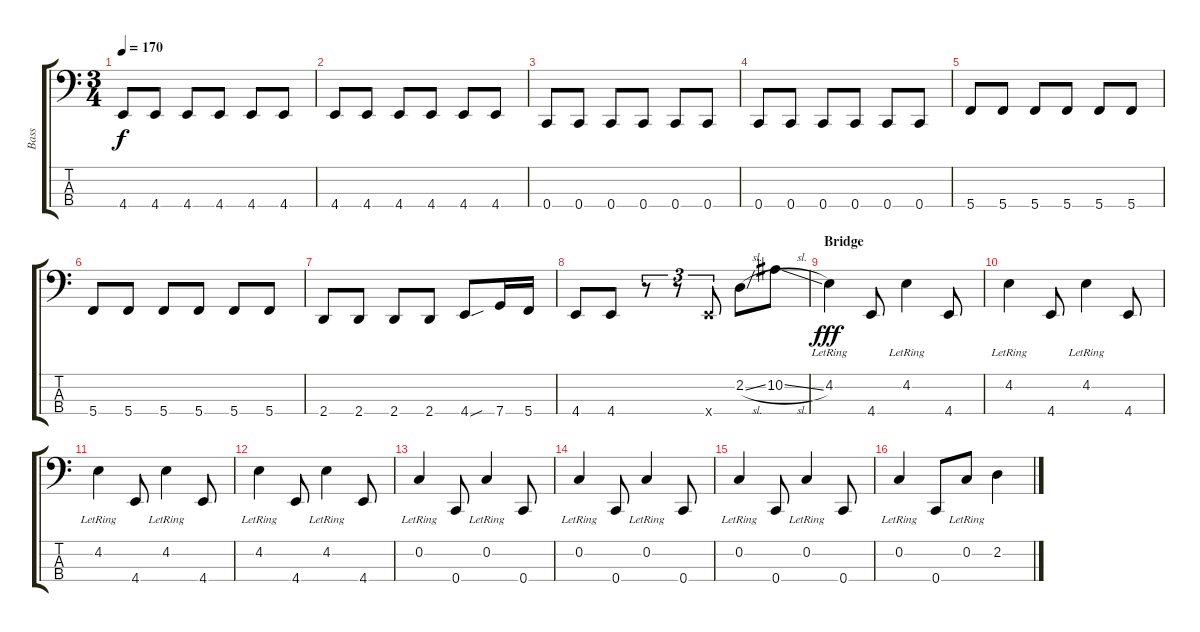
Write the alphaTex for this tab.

\track ("Bass" "Bass") {instrument electricbassfinger}
\staff {score tabs}
\tuning (F2 C2 G1 C1) {hide}
\ts (3 4)
\tempo 170
\clef f4
\ks c
4.4.8{dy f} 4.4.8 4.4.8 4.4.8 4.4.8 4.4.8 |
4.4.8 4.4.8 4.4.8 4.4.8 4.4.8 4.4.8 |
0.4.8 0.4.8 0.4.8 0.4.8 0.4.8 0.4.8 |
0.4.8 0.4.8 0.4.8 0.4.8 0.4.8 0.4.8 |
5.4.8 5.4.8 5.4.8 5.4.8 5.4.8 5.4.8 |
5.4.8 5.4.8 5.4.8 5.4.8 5.4.8 5.4.8 |
2.4.8 2.4.8 2.4.8 2.4.8 4.4{sou}.8 7.4.16 5.4.16 |
4.4.8 4.4.8 r.8{tu (3 2)} r.8{tu (3 2)} 4.4{x}.8{tu (3 2)} 2.2{sl}.8 10.2{sl}.8 |
\section ("" "Bridge")
4.2{lr}.4{dy fff} 4.4.8 4.2{lr}.4 4.4.8 |
4.2{lr}.4 4.4.8 4.2{lr}.4 4.4.8 |
4.2{lr}.4 4.4.8 4.2{lr}.4 4.4.8 |
4.2{lr}.4 4.4.8 4.2{lr}.4 4.4.8 |
0.2{lr}.4 0.4.8 0.2{lr}.4 0.4.8 |
0.2{lr}.4 0.4.8 0.2{lr}.4 0.4.8 |
0.2{lr}.4 0.4.8 0.2{lr}.4 0.4.8 |
0.2{lr}.4 0.4.8 0.2{lr}.8 2.2{ss}.4
